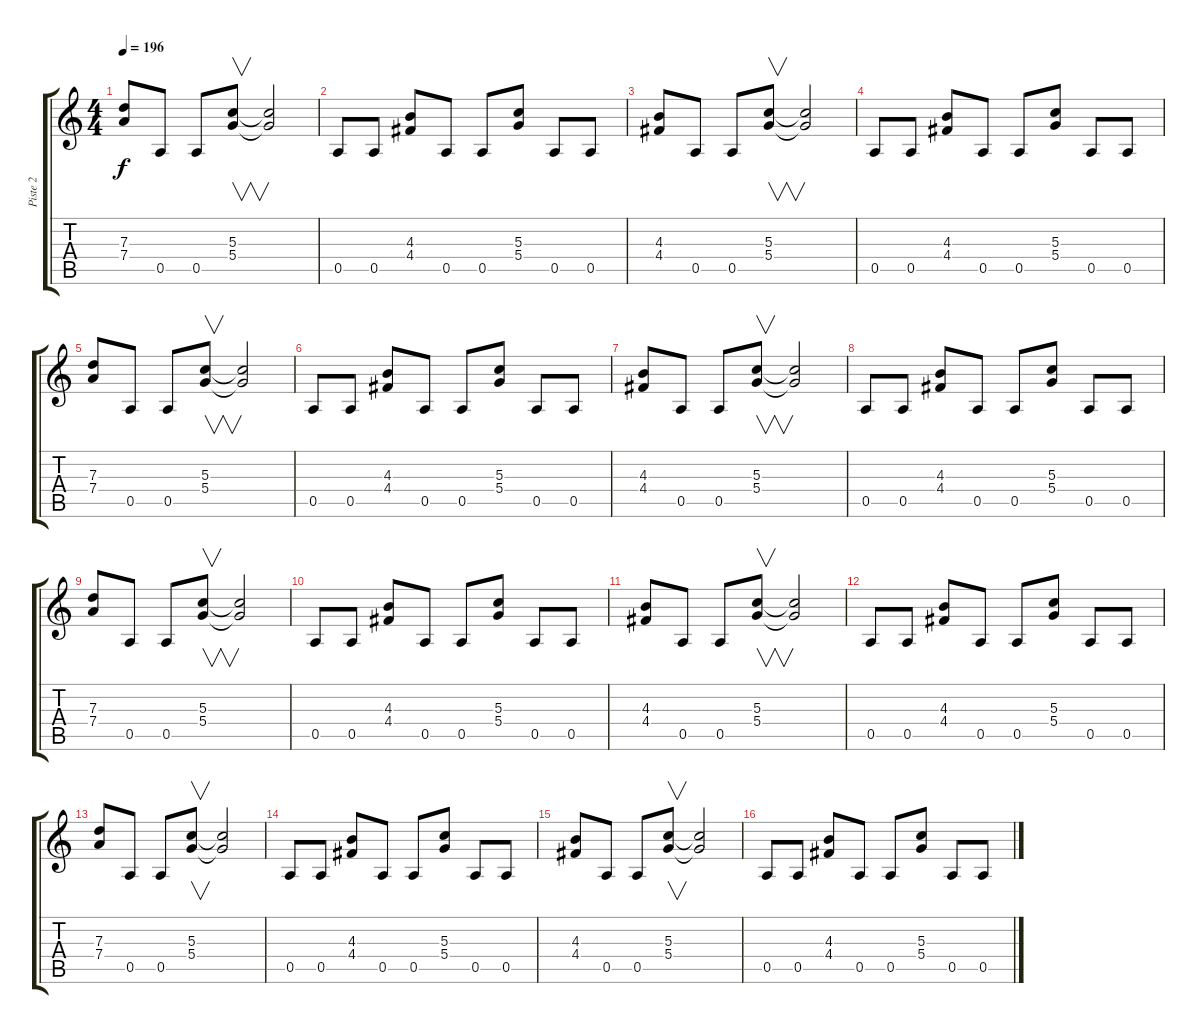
\track ("Piste 2" "Piste 2") {instrument distortionguitar}
\staff {score tabs}
\tuning (E4 B3 G3 D3 A2 E2) {hide}
\ts (4 4)
\tempo 196
\clef g2
\ks c
(7.3 7.4).8{dy f} 0.5.8 0.5.8 (5.3 5.4).8{v} (5.3{t} 5.4{t}).2 |
0.5.8 0.5.8 (4.3 4.4).8 0.5.8 0.5.8 (5.3 5.4).8 0.5.8 0.5.8 |
(4.3 4.4).8 0.5.8 0.5.8 (5.3 5.4).8{v} (5.3{t} 5.4{t}).2 |
0.5.8 0.5.8 (4.3 4.4).8 0.5.8 0.5.8 (5.3 5.4).8 0.5.8 0.5.8 |
(7.3 7.4).8 0.5.8 0.5.8 (5.3 5.4).8{v} (5.3{t} 5.4{t}).2 |
0.5.8 0.5.8 (4.3 4.4).8 0.5.8 0.5.8 (5.3 5.4).8 0.5.8 0.5.8 |
(4.3 4.4).8 0.5.8 0.5.8 (5.3 5.4).8{v} (5.3{t} 5.4{t}).2 |
0.5.8 0.5.8 (4.3 4.4).8 0.5.8 0.5.8 (5.3 5.4).8 0.5.8 0.5.8 |
(7.3 7.4).8 0.5.8 0.5.8 (5.3 5.4).8{v} (5.3{t} 5.4{t}).2 |
0.5.8 0.5.8 (4.3 4.4).8 0.5.8 0.5.8 (5.3 5.4).8 0.5.8 0.5.8 |
(4.3 4.4).8 0.5.8 0.5.8 (5.3 5.4).8{v} (5.3{t} 5.4{t}).2 |
0.5.8 0.5.8 (4.3 4.4).8 0.5.8 0.5.8 (5.3 5.4).8 0.5.8 0.5.8 |
(7.3 7.4).8 0.5.8 0.5.8 (5.3 5.4).8{v} (5.3{t} 5.4{t}).2 |
0.5.8 0.5.8 (4.3 4.4).8 0.5.8 0.5.8 (5.3 5.4).8 0.5.8 0.5.8 |
(4.3 4.4).8 0.5.8 0.5.8 (5.3 5.4).8{v} (5.3{t} 5.4{t}).2 |
0.5.8 0.5.8 (4.3 4.4).8 0.5.8 0.5.8 (5.3 5.4).8 0.5.8 0.5.8
